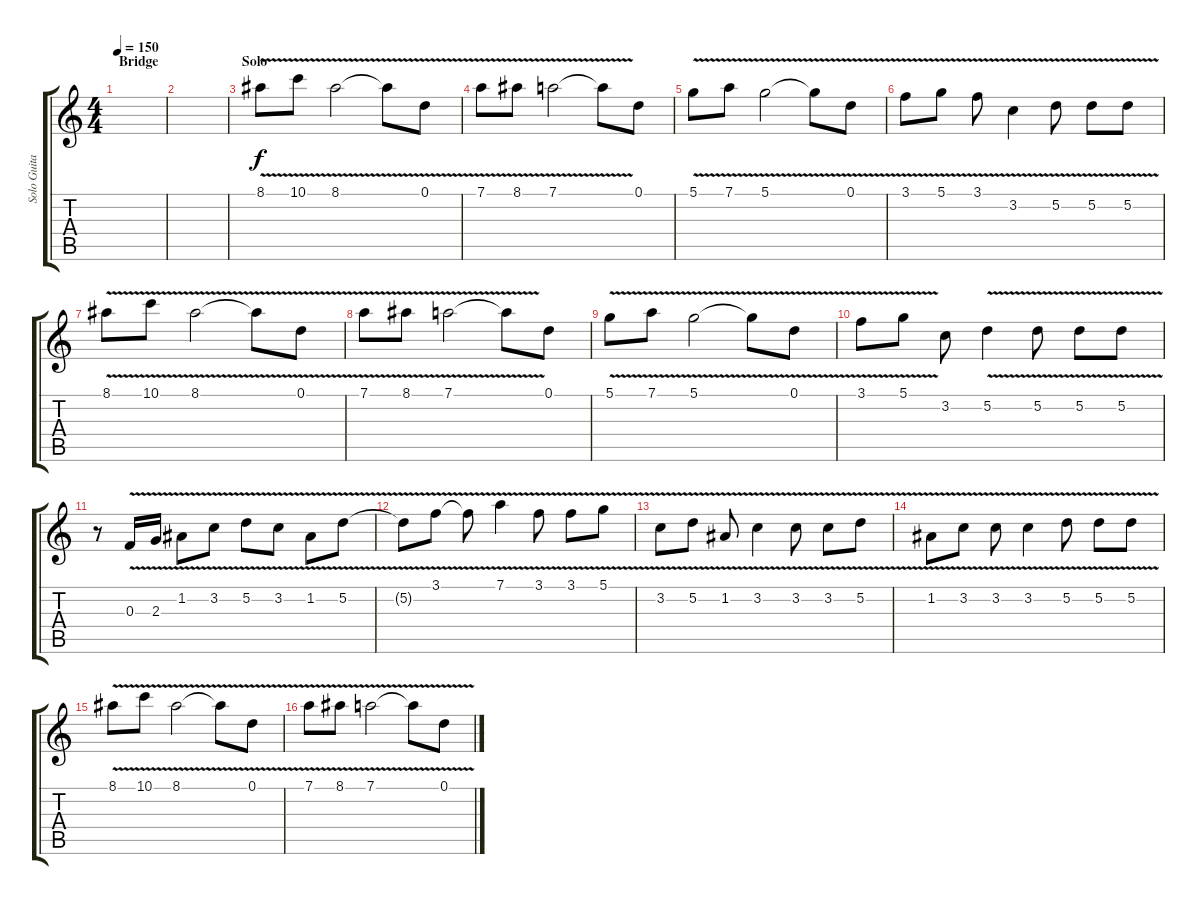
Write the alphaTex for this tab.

\track ("Solo Guitar" "Solo Guita") {instrument overdrivenguitar}
\staff {score tabs}
\tuning (D4 A3 F3 C3 G2 D2) {hide}
\ts (4 4)
\section ("" "Bridge")
\tempo 150
\clef g2
\ks c
|
|
\section ("" "Solo")
8.1{v}.8 10.1{v}.8 8.1{v}.2 8.1{t}.8 0.1{v}.8 |
7.1{v}.8 8.1{v}.8 7.1{v}.2 7.1{t}.8 0.1.8 |
5.1{v}.8 7.1{v}.8 5.1{v}.2 5.1{t}.8 0.1{v}.8 |
3.1{v}.8 5.1{v}.8 3.1{v}.8 3.2{v}.4 5.2{v}.8 5.2{v}.8 5.2{v}.8 |
8.1{v}.8 10.1{v}.8 8.1{v}.2 8.1{t}.8 0.1{v}.8 |
7.1{v}.8 8.1{v}.8 7.1{v}.2 7.1{t}.8 0.1.8 |
5.1{v}.8 7.1{v}.8 5.1{v}.2 5.1{t}.8 0.1{v}.8 |
3.1{v}.8 5.1{v}.8 3.2.8 5.2{v}.4 5.2{v}.8 5.2{v}.8 5.2{v}.8 |
r.8 0.3{v}.16 2.3{v}.16 1.2{v}.8 3.2{v}.8 5.2{v}.8 3.2{v}.8 1.2{v}.8 5.2{v}.8 |
5.2{t}.8 3.1{v}.8 3.1{t}.8 7.1{v}.4 3.1{v}.8 3.1{v}.8 5.1{v}.8 |
3.2{v}.8 5.2{v}.8 1.2{v}.8 3.2{v}.4 3.2{v}.8 3.2{v}.8 5.2{v}.8 |
1.2{v}.8 3.2{v}.8 3.2{v}.8 3.2{v}.4 5.2{v}.8 5.2{v}.8 5.2{v}.8 |
8.1{v}.8 10.1{v}.8 8.1{v}.2 8.1{t}.8 0.1{v}.8 |
7.1{v}.8 8.1{v}.8 7.1{v}.2 7.1{t}.8 0.1{v}.8
